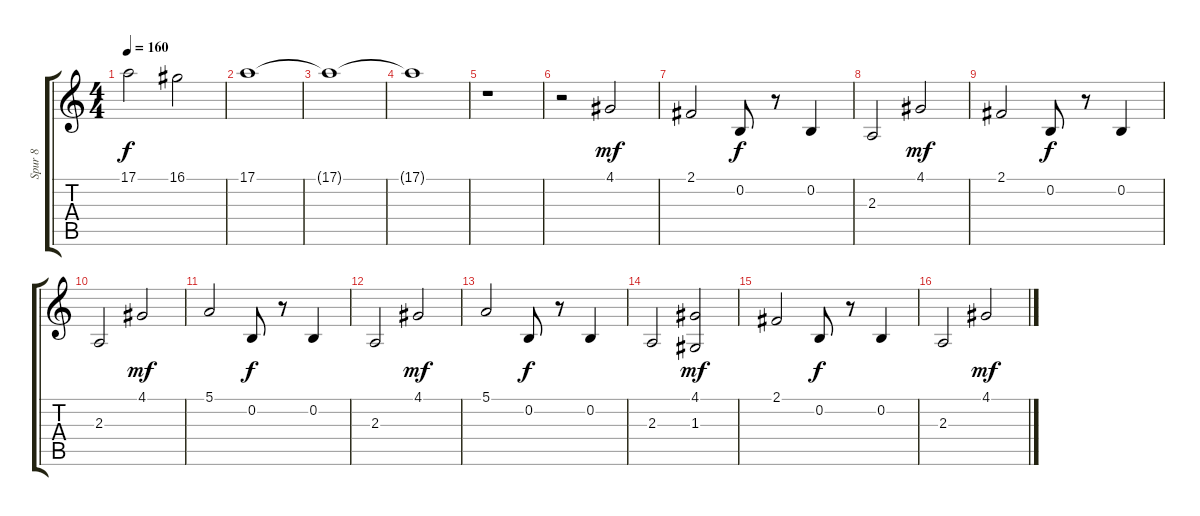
\track ("Spur 8" "Spur 8") {instrument stringensemble1}
\staff {score tabs}
\tuning (E4 B3 G3 D3 A2 E2) {hide}
\ts (4 4)
\tempo 160
\clef g2
\ks c
17.1{t}.2{dy f} 16.1.2 |
17.1.1 |
17.1{t}.1 |
17.1{t}.1 |
r.1 |
r.2 4.1.2{dy mf} |
2.1.2 0.2.8{dy f} r.8 0.2.4 |
2.3.2 4.1.2{dy mf} |
2.1.2 0.2.8{dy f} r.8 0.2.4 |
2.3.2 4.1.2{dy mf} |
5.1.2 0.2.8{dy f} r.8 0.2.4 |
2.3.2 4.1.2{dy mf} |
5.1.2 0.2.8{dy f} r.8 0.2.4 |
2.3.2 (4.1 1.3).2{dy mf} |
2.1.2 0.2.8{dy f} r.8 0.2.4 |
2.3.2 4.1.2{dy mf}
